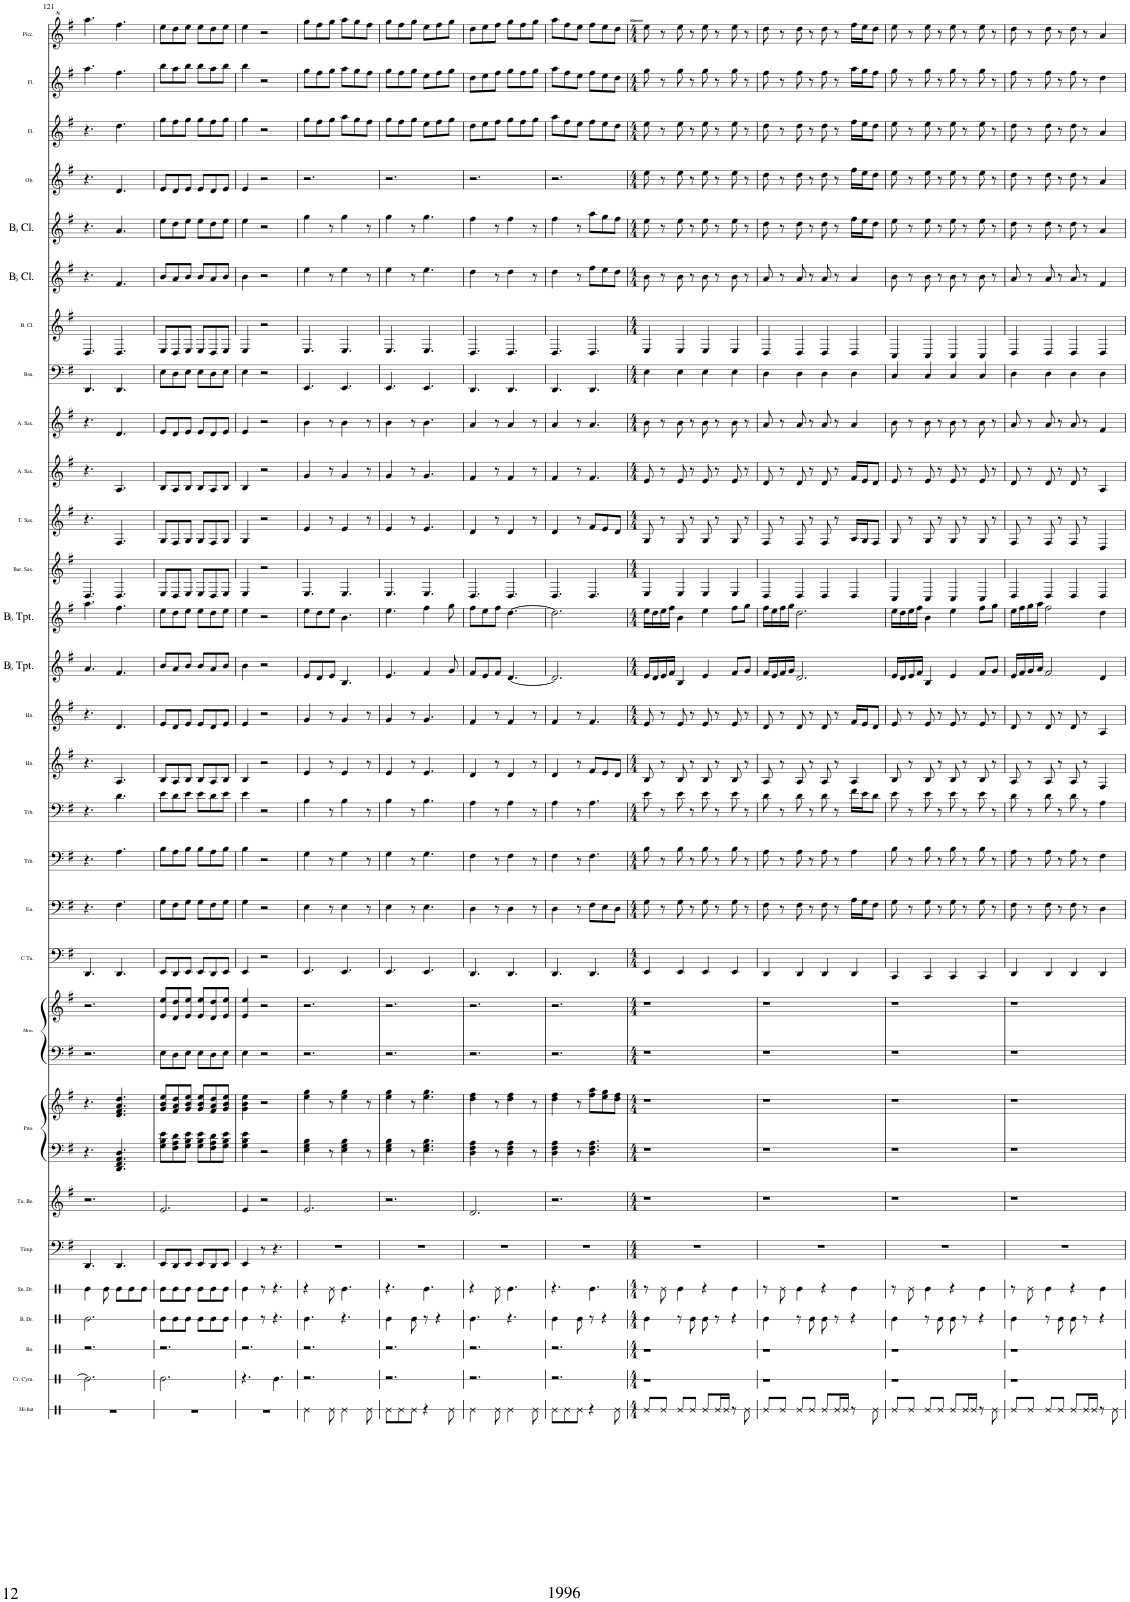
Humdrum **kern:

**kern	**kern	**kern	**kern	**kern	**kern	**kern	**kern	**kern	**kern	**kern	**kern	**kern	**kern	**kern	**kern	**kern	**kern	**kern	**kern	**kern	**kern	**kern	**kern	**kern	**kern	**kern	**kern	**kern	**kern	**kern
*part29	*part28	*part27	*part26	*part25	*part24	*part23	*part22	*part22	*part21	*part21	*part20	*part19	*part18	*part17	*part16	*part15	*part14	*part13	*part12	*part11	*part10	*part9	*part8	*part7	*part6	*part5	*part4	*part3	*part2	*part1
*staff31	*staff30	*staff29	*staff28	*staff27	*staff26	*staff25	*staff24	*staff23	*staff22	*staff21	*staff20	*staff19	*staff18	*staff17	*staff16	*staff15	*staff14	*staff13	*staff12	*staff11	*staff10	*staff9	*staff8	*staff7	*staff6	*staff5	*staff4	*staff3	*staff2	*staff1
*I"Hi-hat	*I"Crash Cymbal	*I"Bongos	*I"Bass Drum	*I"Snare Drum	*I"Timpani	*I"Tubular Bells	*I"Piano	*	*I"Marimba	*	*I"C Tuba	*I"Euphonium	*I"Trombone	*I"Trombone	*I"Horn	*I"Horn	*I"BaccidentalFlat Trumpet	*I"BaccidentalFlat Trumpet	*I"Baritone Saxophone	*I"Tenor Saxophone	*I"Alto Saxophone	*I"Alto Saxophone	*I"Bassoon	*I"Bass Clarinet	*I"BaccidentalFlat Clarinet	*I"BaccidentalFlat Clarinet	*I"Oboe	*I"Flute	*I"Flute	*I"Piccolo
*I'Hi-hat	*I'Cr. Cym.	*I'Bo.	*I'B. Dr.	*I'Sn. Dr.	*I'Timp.	*I'Tu. Be.	*I'Pno.	*	*I'Mrm.	*	*I'C Tu.	*I'Eu.	*I'Trb.	*I'Trb.	*I'Hn.	*I'Hn.	*I'BaccidentalFlat Tpt.	*I'BaccidentalFlat Tpt.	*I'Bar. Sax.	*I'T. Sax.	*I'A. Sax.	*I'A. Sax.	*I'Bsn.	*I'B. Cl.	*I'BaccidentalFlat Cl.	*I'BaccidentalFlat Cl.	*I'Ob.	*I'Fl.	*I'Fl.	*I'Picc.
!!LO:PB:g=z
*clefX	*clefX	*clefX	*clefX	*clefX	*clefF4	*clefG2	*clefF4	*clefG2	*clefF4	*clefG2	*clefF4	*clefF4	*clefF4	*clefF4	*clefG2	*clefG2	*clefG2	*clefG2	*clefG2	*clefG2	*clefG2	*clefG2	*clefF4	*clefG2	*clefG2	*clefG2	*clefG2	*clefG2	*clefG2	*clefG^2
*	*	*	*	*	*	*	*	*	*	*	*	*	*	*	*ITrd4c7	*ITrd4c7	*ITrd1c2	*ITrd1c2	*ITrd12c21	*ITrd8c14	*ITrd5c9	*ITrd5c9	*	*ITrd8c14	*ITrd1c2	*ITrd1c2	*	*	*	*ITrd-7c-12
*k[]	*k[]	*k[]	*k[]	*k[]	*k[f#]	*k[f#]	*k[f#]	*k[f#]	*k[f#]	*k[f#]	*k[f#]	*k[f#]	*k[f#]	*k[f#]	*k[f#]	*k[f#]	*k[f#]	*k[f#]	*k[f#]	*k[f#]	*k[f#]	*k[f#]	*k[f#]	*k[f#]	*k[f#]	*k[f#]	*k[f#]	*k[f#]	*k[f#]	*k[f#]
*M6/8	*M6/8	*M6/8	*M6/8	*M6/8	*M6/8	*M6/8	*M6/8	*M6/8	*M6/8	*M6/8	*M6/8	*M6/8	*M6/8	*M6/8	*M6/8	*M6/8	*M6/8	*M6/8	*M6/8	*M6/8	*M6/8	*M6/8	*M6/8	*M6/8	*M6/8	*M6/8	*M6/8	*M6/8	*M6/8	*M6/8
=121	=121	=121	=121	=121	=121	=121	=121	=121	=121	=121	=121	=121	=121	=121	=121	=121	=121	=121	=121	=121	=121	=121	=121	=121	=121	=121	=121	=121	=121	=121
2.r	2.Re\]	2.r	2.Re\	4Re\	4.DD/	2.r	4.r	4.r	2.r	2.r	4.DD/	4.r	4.r	4.r	4.r	4.r	4.a/	4.aa\	4.D/	4.r	4.r	4.r	4.DD/	4.D/	4.r	4.r	4.r	4.r	4.aa\	4.aaa\
.	.	.	.	8Re\	.	.	.	.	.	.	.	.	.	.	.	.	.	.	.	.	.	.	.	.	.	.	.	.	.	.
.	.	.	.	8Re\L	4.DD/	.	4.DD/ 4.FF#/ 4.AA/ 4.D/	4.d/ 4.f#/ 4.a/ 4.dd/	.	.	4.DD/	4.F#\	4.A\	4.d\	4.A/	4.d/	4.f#/	4.ff#\	4.D/	4.F#/	4.A/	4.d/	4.DD/	4.D/	4.f#/	4.a/	4.d/	4.dd\	4.ff#\	4.fff#\
.	.	.	.	8Re\	.	.	.	.	.	.	.	.	.	.	.	.	.	.	.	.	.	.	.	.	.	.	.	.	.	.
.	.	.	.	8Re\J	.	.	.	.	.	.	.	.	.	.	.	.	.	.	.	.	.	.	.	.	.	.	.	.	.	.
=122	=122	=122	=122	=122	=122	=122	=122	=122	=122	=122	=122	=122	=122	=122	=122	=122	=122	=122	=122	=122	=122	=122	=122	=122	=122	=122	=122	=122	=122	=122
2.r	2.Re\	2.r	8Re\L	8Re\L	8EE/L	2.e/	8G\ 8B\ 8e\L	8g/ 8b/ 8ee/L	8E\L	8e/ 8ee/L	8EE/L	8G\L	8B\L	8e\L	8B/L	8e/L	8b/L	8ee\L	8E/L	8G/L	8B/L	8e/L	8E\L	8E/L	8b/L	8ee\L	8e/L	8gg\L	8bb\L	8eee\L
.	.	.	8Re\	8Re\	8DD/	.	8F#\ 8A\ 8d\	8f#/ 8a/ 8dd/	8D\	8d/ 8dd/	8DD/	8F#\	8A\	8d\	8A/	8d/	8a/	8dd\	8D/	8F#/	8A/	8d/	8D\	8D/	8a/	8dd\	8d/	8ff#\	8aa\	8ddd\
.	.	.	8Re\J	8Re\J	8EE/J	.	8G\ 8B\ 8e\J	8g/ 8b/ 8ee/J	8E\J	8e/ 8ee/J	8EE/J	8G\J	8B\J	8e\J	8B/J	8e/J	8b/J	8ee\J	8E/J	8G/J	8B/J	8e/J	8E\J	8E/J	8b/J	8ee\J	8e/J	8gg\J	8bb\J	8eee\J
.	.	.	8Re\L	8Re\L	8EE/L	.	8G\ 8B\ 8e\L	8g/ 8b/ 8ee/L	8E\L	8e/ 8ee/L	8EE/L	8G\L	8B\L	8e\L	8B/L	8e/L	8b/L	8ee\L	8E/L	8G/L	8B/L	8e/L	8E\L	8E/L	8b/L	8ee\L	8e/L	8gg\L	8bb\L	8eee\L
.	.	.	8Re\	8Re\	8DD/	.	8F#\ 8A\ 8d\	8f#/ 8a/ 8dd/	8D\	8d/ 8dd/	8DD/	8F#\	8A\	8d\	8A/	8d/	8a/	8dd\	8D/	8F#/	8A/	8d/	8D\	8D/	8a/	8dd\	8d/	8ff#\	8aa\	8ddd\
.	.	.	8Re\J	8Re\J	8EE/J	.	8G\ 8B\ 8e\J	8g/ 8b/ 8ee/J	8E\J	8e/ 8ee/J	8EE/J	8G\J	8B\J	8e\J	8B/J	8e/J	8b/J	8ee\J	8E/J	8G/J	8B/J	8e/J	8E\J	8E/J	8b/J	8ee\J	8e/J	8gg\J	8bb\J	8eee\J
=123	=123	=123	=123	=123	=123	=123	=123	=123	=123	=123	=123	=123	=123	=123	=123	=123	=123	=123	=123	=123	=123	=123	=123	=123	=123	=123	=123	=123	=123	=123
2.r	4.r	2.r	4Re\	4Re\	4EE/	4e/	4G\ 4B\ 4e\	4g\ 4b\ 4ee\	4E\	4e/ 4ee/	4EE/	4G\	4B\	4e\	4B/	4e/	4b\	4ee\	4E/	4G/	4B/	4e/	4E\	4E/	4b\	4ee\	4e/	4gg\	4bb\	4eee\
.	.	.	8r	8r	8r	2r	2r	2r	2r	2r	2r	2r	2r	2r	2r	2r	2r	2r	2r	2r	2r	2r	2r	2r	2r	2r	2r	2r	2r	2r
.	4.Re\	.	4.r	4.r	4.r	.	.	.	.	.	.	.	.	.	.	.	.	.	.	.	.	.	.	.	.	.	.	.	.	.
=124	=124	=124	=124	=124	=124	=124	=124	=124	=124	=124	=124	=124	=124	=124	=124	=124	=124	=124	=124	=124	=124	=124	=124	=124	=124	=124	=124	=124	=124	=124
4Re\	2.r	2.r	4.Re\	4r	2.r	2.e/	4E\ 4G\ 4B\	4ee\ 4gg\	2.r	2.r	4.EE/	4E\	4G\	4B\	4e/	4g/	8e/L	8ee\L	4.E/	4e/	4g/	4b\	4.EE/	4.E/	4ee\	4gg\	2.r	8gg\L	8gg\L	8ggg\L
.	.	.	.	.	.	.	.	.	.	.	.	.	.	.	.	.	8d/	8dd\	.	.	.	.	.	.	.	.	.	8ff#\	8ff#\	8fff#\
8Re\	.	.	.	8Re\	.	.	8r	8r	.	.	.	8r	8r	8r	8r	8r	8e/J	8ee\J	.	8r	8r	8r	.	.	8r	8r	.	8gg\J	8gg\J	8ggg\J
4Re\	.	.	4.r	4.Re\	.	.	4E\ 4G\ 4B\	4ee\ 4gg\	.	.	4.EE/	4E\	4G\	4B\	4e/	4g/	4.B/	4.b\	4.E/	4e/	4g/	4b\	4.EE/	4.E/	4ee\	4gg\	.	8aa\L	8aa\L	8aaa\L
.	.	.	.	.	.	.	.	.	.	.	.	.	.	.	.	.	.	.	.	.	.	.	.	.	.	.	.	8gg\	8gg\	8ggg\
8Re\	.	.	.	.	.	.	8r	8r	.	.	.	8r	8r	8r	8r	8r	.	.	.	8r	8r	8r	.	.	8r	8r	.	8ff#\J	8ff#\J	8fff#\J
=125	=125	=125	=125	=125	=125	=125	=125	=125	=125	=125	=125	=125	=125	=125	=125	=125	=125	=125	=125	=125	=125	=125	=125	=125	=125	=125	=125	=125	=125	=125
8Re\L	2.r	2.r	4Re\	4.r	2.r	2.r	4E\ 4G\ 4B\	4ee\ 4gg\	2.r	2.r	4.EE/	4E\	4G\	4B\	4e/	4g/	4.e/	4.ee\	4.E/	4e/	4g/	4b\	4.EE/	4.E/	4ee\	4gg\	2.r	8gg\L	8gg\L	8ggg\L
8Re\	.	.	.	.	.	.	.	.	.	.	.	.	.	.	.	.	.	.	.	.	.	.	.	.	.	.	.	8ff#\	8ff#\	8fff#\
8Re\J	.	.	8Re\	.	.	.	8r	8r	.	.	.	8r	8r	8r	8r	8r	.	.	.	8r	8r	8r	.	.	8r	8r	.	8gg\J	8gg\J	8ggg\J
4r	.	.	8r	4.Re\	.	.	4.E\ 4.G\ 4.B\	4.ee\ 4.gg\	.	.	4.EE/	4.E\	4.G\	4.B\	4.e/	4.g/	4f#/	4ff#\	4.E/	4.e/	4.g/	4.b\	4.EE/	4.E/	4.ee\	4.gg\	.	8ee\L	8ee\L	8eee\L
.	.	.	4r	.	.	.	.	.	.	.	.	.	.	.	.	.	.	.	.	.	.	.	.	.	.	.	.	8ff#\	8ff#\	8fff#\
8Re\	.	.	.	.	.	.	.	.	.	.	.	.	.	.	.	.	8g/	8gg\	.	.	.	.	.	.	.	.	.	8gg\J	8gg\J	8ggg\J
=126	=126	=126	=126	=126	=126	=126	=126	=126	=126	=126	=126	=126	=126	=126	=126	=126	=126	=126	=126	=126	=126	=126	=126	=126	=126	=126	=126	=126	=126	=126
4Re\	2.r	2.r	4.Re\	4r	2.r	2.d/	4D\ 4F#\ 4A\	4dd\ 4ff#\	2.r	2.r	4.DD/	4D\	4F#\	4A\	4d/	4f#/	8f#/L	8ff#\L	4.D/	4d/	4f#/	4a/	4.DD/	4.D/	4dd\	4ff#\	2.r	8dd\L	8dd\L	8ddd\L
.	.	.	.	.	.	.	.	.	.	.	.	.	.	.	.	.	8e/	8ee\	.	.	.	.	.	.	.	.	.	8ee\	8ee\	8eee\
8Re\	.	.	.	8Re\	.	.	8r	8r	.	.	.	8r	8r	8r	8r	8r	8f#/J	8ff#\J	.	8r	8r	8r	.	.	8r	8r	.	8ff#\J	8ff#\J	8fff#\J
4Re\	.	.	4.r	4.Re\	.	.	4D\ 4F#\ 4A\	4dd\ 4ff#\	.	.	4.DD/	4D\	4F#\	4A\	4d/	4f#/	[4.d/	[4.dd\	4.D/	4d/	4f#/	4a/	4.DD/	4.D/	4dd\	4ff#\	.	8gg\L	8gg\L	8ggg\L
.	.	.	.	.	.	.	.	.	.	.	.	.	.	.	.	.	.	.	.	.	.	.	.	.	.	.	.	8ff#\	8ff#\	8fff#\
8Re\	.	.	.	.	.	.	8r	8r	.	.	.	8r	8r	8r	8r	8r	.	.	.	8r	8r	8r	.	.	8r	8r	.	8gg\J	8gg\J	8ggg\J
=127	=127	=127	=127	=127	=127	=127	=127	=127	=127	=127	=127	=127	=127	=127	=127	=127	=127	=127	=127	=127	=127	=127	=127	=127	=127	=127	=127	=127	=127	=127
8Re\L	2.r	2.r	4Re\	4.r	2.r	2.r	4D\ 4F#\ 4A\	4dd\ 4ff#\	2.r	2.r	4.DD/	4D\	4F#\	4A\	4d/	4f#/	2.d/]	2.dd\]	4.D/	4d/	4f#/	4a/	4.DD/	4.D/	4dd\	4ff#\	2.r	8aa\L	8aa\L	8aaa\L
8Re\	.	.	.	.	.	.	.	.	.	.	.	.	.	.	.	.	.	.	.	.	.	.	.	.	.	.	.	8ff#\	8ff#\	8fff#\
8Re\J	.	.	8Re\	.	.	.	8r	8r	.	.	.	8r	8r	8r	8r	8r	.	.	.	8r	8r	8r	.	.	8r	8r	.	8ee\J	8ee\J	8eee\J
4r	.	.	8r	4.Re\	.	.	4.D\ 4.F#\ 4.A\	8ff#\ 8aa\L	.	.	4.DD/	8F#\L	4.F#\	4.A\	8f#/L	4.f#/	.	.	4.D/	8f#/L	4.f#/	4.a/	4.DD/	4.D/	8ff#\L	8aa\L	.	8ff#\L	8ff#\L	8fff#\L
.	.	.	4r	.	.	.	.	8ee\ 8gg\	.	.	.	8E\	.	.	8e/	.	.	.	.	8e/	.	.	.	.	8ee\	8gg\	.	8ee\	8ee\	8eee\
8Re\	.	.	.	.	.	.	.	8dd\ 8ff#\J	.	.	.	8D\J	.	.	8d/J	.	.	.	.	8d/J	.	.	.	.	8dd\J	8ff#\J	.	8dd\J	8dd\J	8ddd\J
=128	=128	=128	=128	=128	=128	=128	=128	=128	=128	=128	=128	=128	=128	=128	=128	=128	=128	=128	=128	=128	=128	=128	=128	=128	=128	=128	=128	=128	=128	=128
*M4/4	*M4/4	*M4/4	*M4/4	*M4/4	*M4/4	*M4/4	*M4/4	*M4/4	*M4/4	*M4/4	*M4/4	*M4/4	*M4/4	*M4/4	*M4/4	*M4/4	*M4/4	*M4/4	*M4/4	*M4/4	*M4/4	*M4/4	*M4/4	*M4/4	*M4/4	*M4/4	*M4/4	*M4/4	*M4/4	*M4/4
!	!	!	!	!	!	!	!	!	!	!	!	!	!	!	!	!	!	!	!	!	!	!	!	!	!	!	!	!	!	!LO:TX:a:B:t=Slower
8Re/L	1r	1r	4Re\	8r	1r	1r	1r	1r	1r	1r	4EE/	8G\	8B\	8e\	8B/	8e/	16e/LL	16ee\LL	4E/	8G/	8e/	8b\	4E\	4E/	8b\	8ee\	8ee\	8ee\	8gg\	8eee\
.	.	.	.	.	.	.	.	.	.	.	.	.	.	.	.	.	16d/	16dd\	.	.	.	.	.	.	.	.	.	.	.	.
8Re/J	.	.	.	8Re\	.	.	.	.	.	.	.	8r	8r	8r	8r	8r	16e/	16ee\	.	8r	8r	8r	.	.	8r	8r	8r	8r	8r	8r
.	.	.	.	.	.	.	.	.	.	.	.	.	.	.	.	.	16f#/JJ	16ff#\JJ	.	.	.	.	.	.	.	.	.	.	.	.
8Re/L	.	.	8r	4Re\	.	.	.	.	.	.	4EE/	8G\	8B\	8e\	8B/	8e/	4B/	4b\	4E/	8G/	8e/	8b\	4E\	4E/	8b\	8ee\	8ee\	8ee\	8gg\	8eee\
8Re/J	.	.	8Re\	.	.	.	.	.	.	.	.	8r	8r	8r	8r	8r	.	.	.	8r	8r	8r	.	.	8r	8r	8r	8r	8r	8r
8Re/L	.	.	8Re\	4r	.	.	.	.	.	.	4EE/	8G\	8B\	8e\	8B/	8e/	4e/	4ee\	4E/	8G/	8e/	8b\	4E\	4E/	8b\	8ee\	8ee\	8ee\	8gg\	8eee\
16Re/L	.	.	8r	.	.	.	.	.	.	.	.	8r	8r	8r	8r	8r	.	.	.	8r	8r	8r	.	.	8r	8r	8r	8r	8r	8r
16Re/JJ	.	.	.	.	.	.	.	.	.	.	.	.	.	.	.	.	.	.	.	.	.	.	.	.	.	.	.	.	.	.
8r	.	.	4r	4Re\	.	.	.	.	.	.	4EE/	8G\	8B\	8e\	8B/	8e/	8f#/L	8ff#\L	4E/	8G/	8e/	8b\	4E\	4E/	8b\	8ee\	8ee\	8ee\	8gg\	8eee\
8Re\	.	.	.	.	.	.	.	.	.	.	.	8r	8r	8r	8r	8r	8g/J	8gg\J	.	8r	8r	8r	.	.	8r	8r	8r	8r	8r	8r
=129	=129	=129	=129	=129	=129	=129	=129	=129	=129	=129	=129	=129	=129	=129	=129	=129	=129	=129	=129	=129	=129	=129	=129	=129	=129	=129	=129	=129	=129	=129
8Re/L	1r	1r	4Re\	8r	1r	1r	1r	1r	1r	1r	4DD/	8F#\	8A\	8d\	8A/	8d/	16f#/LL	16ff#\LL	4D/	8F#/	8d/	8a/	4D\	4D/	8a/	8dd\	8dd\	8dd\	8ff#\	8ddd\
.	.	.	.	.	.	.	.	.	.	.	.	.	.	.	.	.	16e/	16ee\	.	.	.	.	.	.	.	.	.	.	.	.
8Re/J	.	.	.	8Re\	.	.	.	.	.	.	.	8r	8r	8r	8r	8r	16f#/	16ff#\	.	8r	8r	8r	.	.	8r	8r	8r	8r	8r	8r
.	.	.	.	.	.	.	.	.	.	.	.	.	.	.	.	.	16g/JJ	16gg\JJ	.	.	.	.	.	.	.	.	.	.	.	.
8Re/L	.	.	8r	4Re\	.	.	.	.	.	.	4DD/	8F#\	8A\	8d\	8A/	8d/	2.d/	2.dd\	4D/	8F#/	8d/	8a/	4D\	4D/	8a/	8dd\	8dd\	8dd\	8ff#\	8ddd\
8Re/J	.	.	8Re\	.	.	.	.	.	.	.	.	8r	8r	8r	8r	8r	.	.	.	8r	8r	8r	.	.	8r	8r	8r	8r	8r	8r
8Re/L	.	.	8Re\	4r	.	.	.	.	.	.	4DD/	8F#\	8A\	8d\	8A/	8d/	.	.	4D/	8F#/	8d/	8a/	4D\	4D/	8a/	8dd\	8dd\	8dd\	8ff#\	8ddd\
16Re/L	.	.	8r	.	.	.	.	.	.	.	.	8r	8r	8r	8r	8r	.	.	.	8r	8r	8r	.	.	8r	8r	8r	8r	8r	8r
16Re/JJ	.	.	.	.	.	.	.	.	.	.	.	.	.	.	.	.	.	.	.	.	.	.	.	.	.	.	.	.	.	.
8r	.	.	4r	4Re\	.	.	.	.	.	.	4DD/	16A\LL	4A\	16f#\LL	4A/	16f#/LL	.	.	4D/	16A/LL	16f#/LL	4a/	4D\	4D/	4a/	16ff#\LL	16ff#\LL	16ff#\LL	16aa\LL	16fff#\LL
.	.	.	.	.	.	.	.	.	.	.	.	16G\J	.	16e\J	.	16e/J	.	.	.	16G/J	16e/J	.	.	.	.	16ee\J	16ee\J	16ee\J	16gg\J	16eee\J
8Re\	.	.	.	.	.	.	.	.	.	.	.	8F#\J	.	8d\J	.	8d/J	.	.	.	8F#/J	8d/J	.	.	.	.	8dd\J	8dd\J	8dd\J	8ff#\J	8ddd\J
=130	=130	=130	=130	=130	=130	=130	=130	=130	=130	=130	=130	=130	=130	=130	=130	=130	=130	=130	=130	=130	=130	=130	=130	=130	=130	=130	=130	=130	=130	=130
8Re/L	1r	1r	4Re\	8r	1r	1r	1r	1r	1r	1r	4CC/	8G\	8B\	8e\	8B/	8e/	16e/LL	16ee\LL	4C/	8G/	8e/	8b\	4C/	4C/	8b\	8ee\	8ee\	8ee\	8gg\	8eee\
.	.	.	.	.	.	.	.	.	.	.	.	.	.	.	.	.	16d/	16dd\	.	.	.	.	.	.	.	.	.	.	.	.
8Re/J	.	.	.	8Re\	.	.	.	.	.	.	.	8r	8r	8r	8r	8r	16e/	16ee\	.	8r	8r	8r	.	.	8r	8r	8r	8r	8r	8r
.	.	.	.	.	.	.	.	.	.	.	.	.	.	.	.	.	16f#/JJ	16ff#\JJ	.	.	.	.	.	.	.	.	.	.	.	.
8Re/L	.	.	8r	4Re\	.	.	.	.	.	.	4CC/	8G\	8B\	8e\	8B/	8e/	4B/	4b\	4C/	8G/	8e/	8b\	4C/	4C/	8b\	8ee\	8ee\	8ee\	8gg\	8eee\
8Re/J	.	.	8Re\	.	.	.	.	.	.	.	.	8r	8r	8r	8r	8r	.	.	.	8r	8r	8r	.	.	8r	8r	8r	8r	8r	8r
8Re/L	.	.	8Re\	4r	.	.	.	.	.	.	4CC/	8G\	8B\	8e\	8B/	8e/	4e/	4ee\	4C/	8G/	8e/	8b\	4C/	4C/	8b\	8ee\	8ee\	8ee\	8gg\	8eee\
16Re/L	.	.	8r	.	.	.	.	.	.	.	.	8r	8r	8r	8r	8r	.	.	.	8r	8r	8r	.	.	8r	8r	8r	8r	8r	8r
16Re/JJ	.	.	.	.	.	.	.	.	.	.	.	.	.	.	.	.	.	.	.	.	.	.	.	.	.	.	.	.	.	.
8r	.	.	4r	4Re\	.	.	.	.	.	.	4CC/	8G\	8B\	8e\	8B/	8e/	8f#/L	8ff#\L	4C/	8G/	8e/	8b\	4C/	4C/	8b\	8ee\	8ee\	8ee\	8gg\	8eee\
8Re\	.	.	.	.	.	.	.	.	.	.	.	8r	8r	8r	8r	8r	8g/J	8gg\J	.	8r	8r	8r	.	.	8r	8r	8r	8r	8r	8r
=131	=131	=131	=131	=131	=131	=131	=131	=131	=131	=131	=131	=131	=131	=131	=131	=131	=131	=131	=131	=131	=131	=131	=131	=131	=131	=131	=131	=131	=131	=131
8Re/L	1r	1r	4Re\	8r	1r	1r	1r	1r	1r	1r	4DD/	8F#\	8A\	8d\	8A/	8d/	16e/LL	16ee\LL	4D/	8F#/	8d/	8a/	4D\	4D/	8a/	8dd\	8dd\	8dd\	8ff#\	8ddd\
.	.	.	.	.	.	.	.	.	.	.	.	.	.	.	.	.	16f#/	16ff#\	.	.	.	.	.	.	.	.	.	.	.	.
8Re/J	.	.	.	8Re\	.	.	.	.	.	.	.	8r	8r	8r	8r	8r	16g/	16gg\	.	8r	8r	8r	.	.	8r	8r	8r	8r	8r	8r
.	.	.	.	.	.	.	.	.	.	.	.	.	.	.	.	.	16a/JJ	16aa\JJ	.	.	.	.	.	.	.	.	.	.	.	.
8Re/L	.	.	8r	4Re\	.	.	.	.	.	.	4DD/	8F#\	8A\	8d\	8A/	8d/	2f#/	2ff#\	4D/	8F#/	8d/	8a/	4D\	4D/	8a/	8dd\	8dd\	8dd\	8ff#\	8ddd\
8Re/J	.	.	8Re\	.	.	.	.	.	.	.	.	8r	8r	8r	8r	8r	.	.	.	8r	8r	8r	.	.	8r	8r	8r	8r	8r	8r
8Re/L	.	.	8Re\	4r	.	.	.	.	.	.	4DD/	8F#\	8A\	8d\	8A/	8d/	.	.	4D/	8F#/	8d/	8a/	4D\	4D/	8a/	8dd\	8dd\	8dd\	8ff#\	8ddd\
16Re/L	.	.	8r	.	.	.	.	.	.	.	.	8r	8r	8r	8r	8r	.	.	.	8r	8r	8r	.	.	8r	8r	8r	8r	8r	8r
16Re/JJ	.	.	.	.	.	.	.	.	.	.	.	.	.	.	.	.	.	.	.	.	.	.	.	.	.	.	.	.	.	.
8r	.	.	4r	4Re\	.	.	.	.	.	.	4DD/	4D\	4F#\	4A\	4F#/	4A/	4d/	4dd\	4D/	4D/	4A/	4f#/	4D\	4D/	4f#/	4a/	4a/	4a/	4dd\	4aa/
8Re\	.	.	.	.	.	.	.	.	.	.	.	.	.	.	.	.	.	.	.	.	.	.	.	.	.	.	.	.	.	.
=	=	=	=	=	=	=	=	=	=	=	=	=	=	=	=	=	=	=	=	=	=	=	=	=	=	=	=	=	=	=
*-	*-	*-	*-	*-	*-	*-	*-	*-	*-	*-	*-	*-	*-	*-	*-	*-	*-	*-	*-	*-	*-	*-	*-	*-	*-	*-	*-	*-	*-	*-
